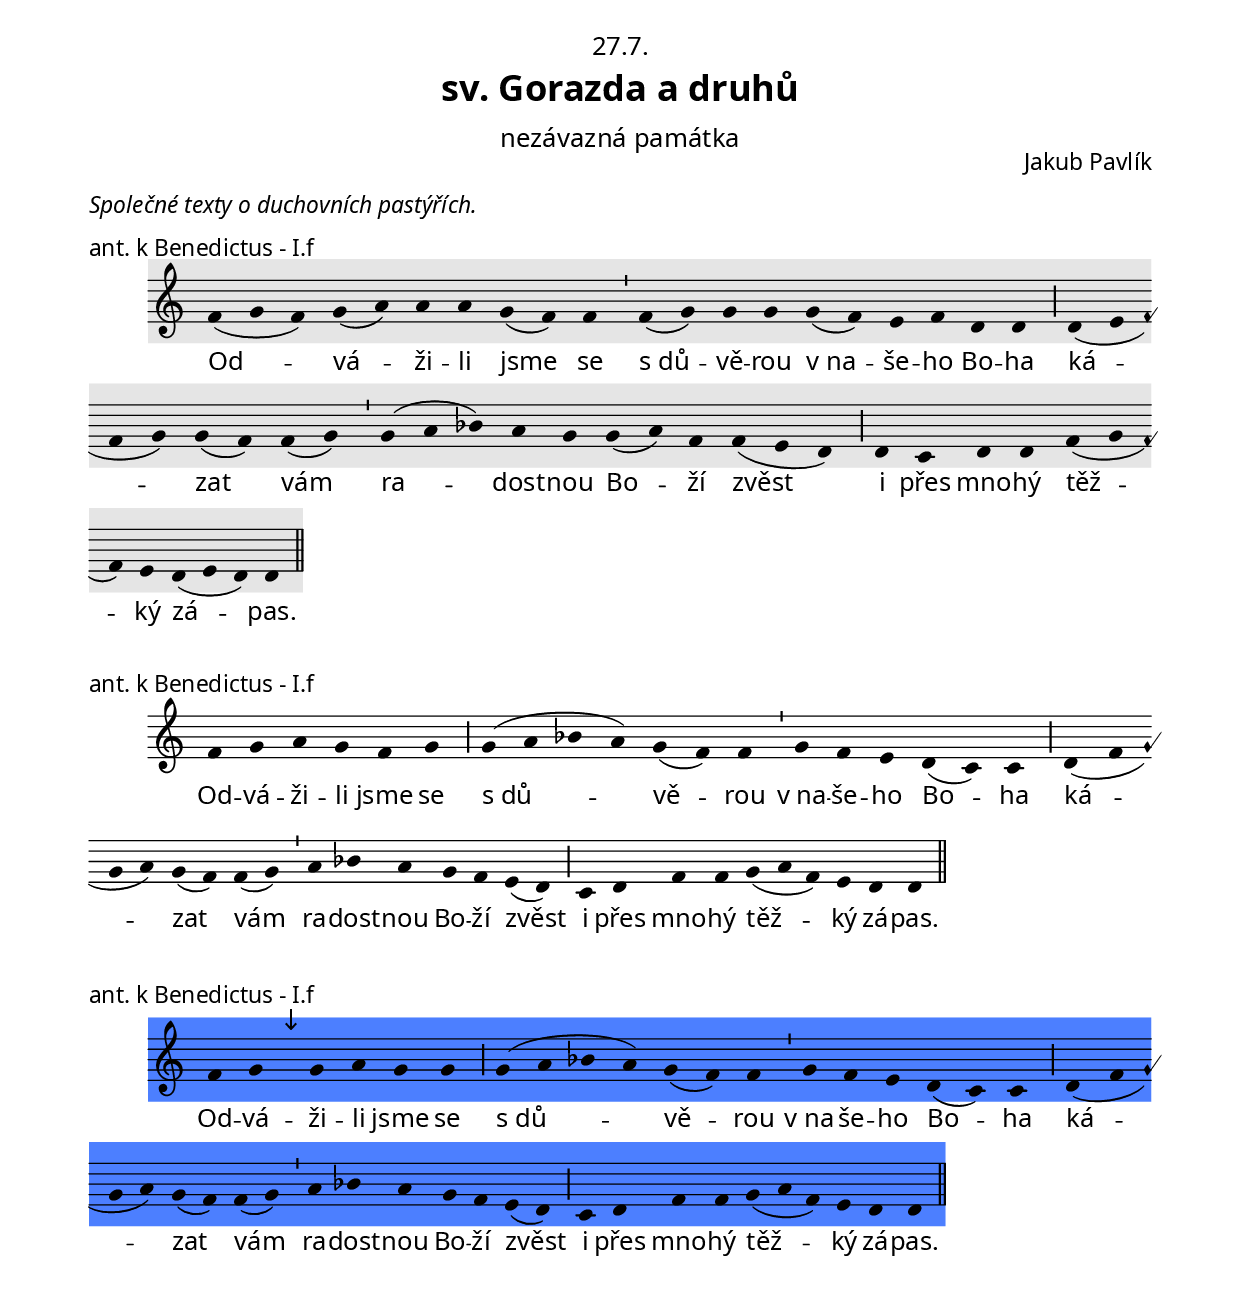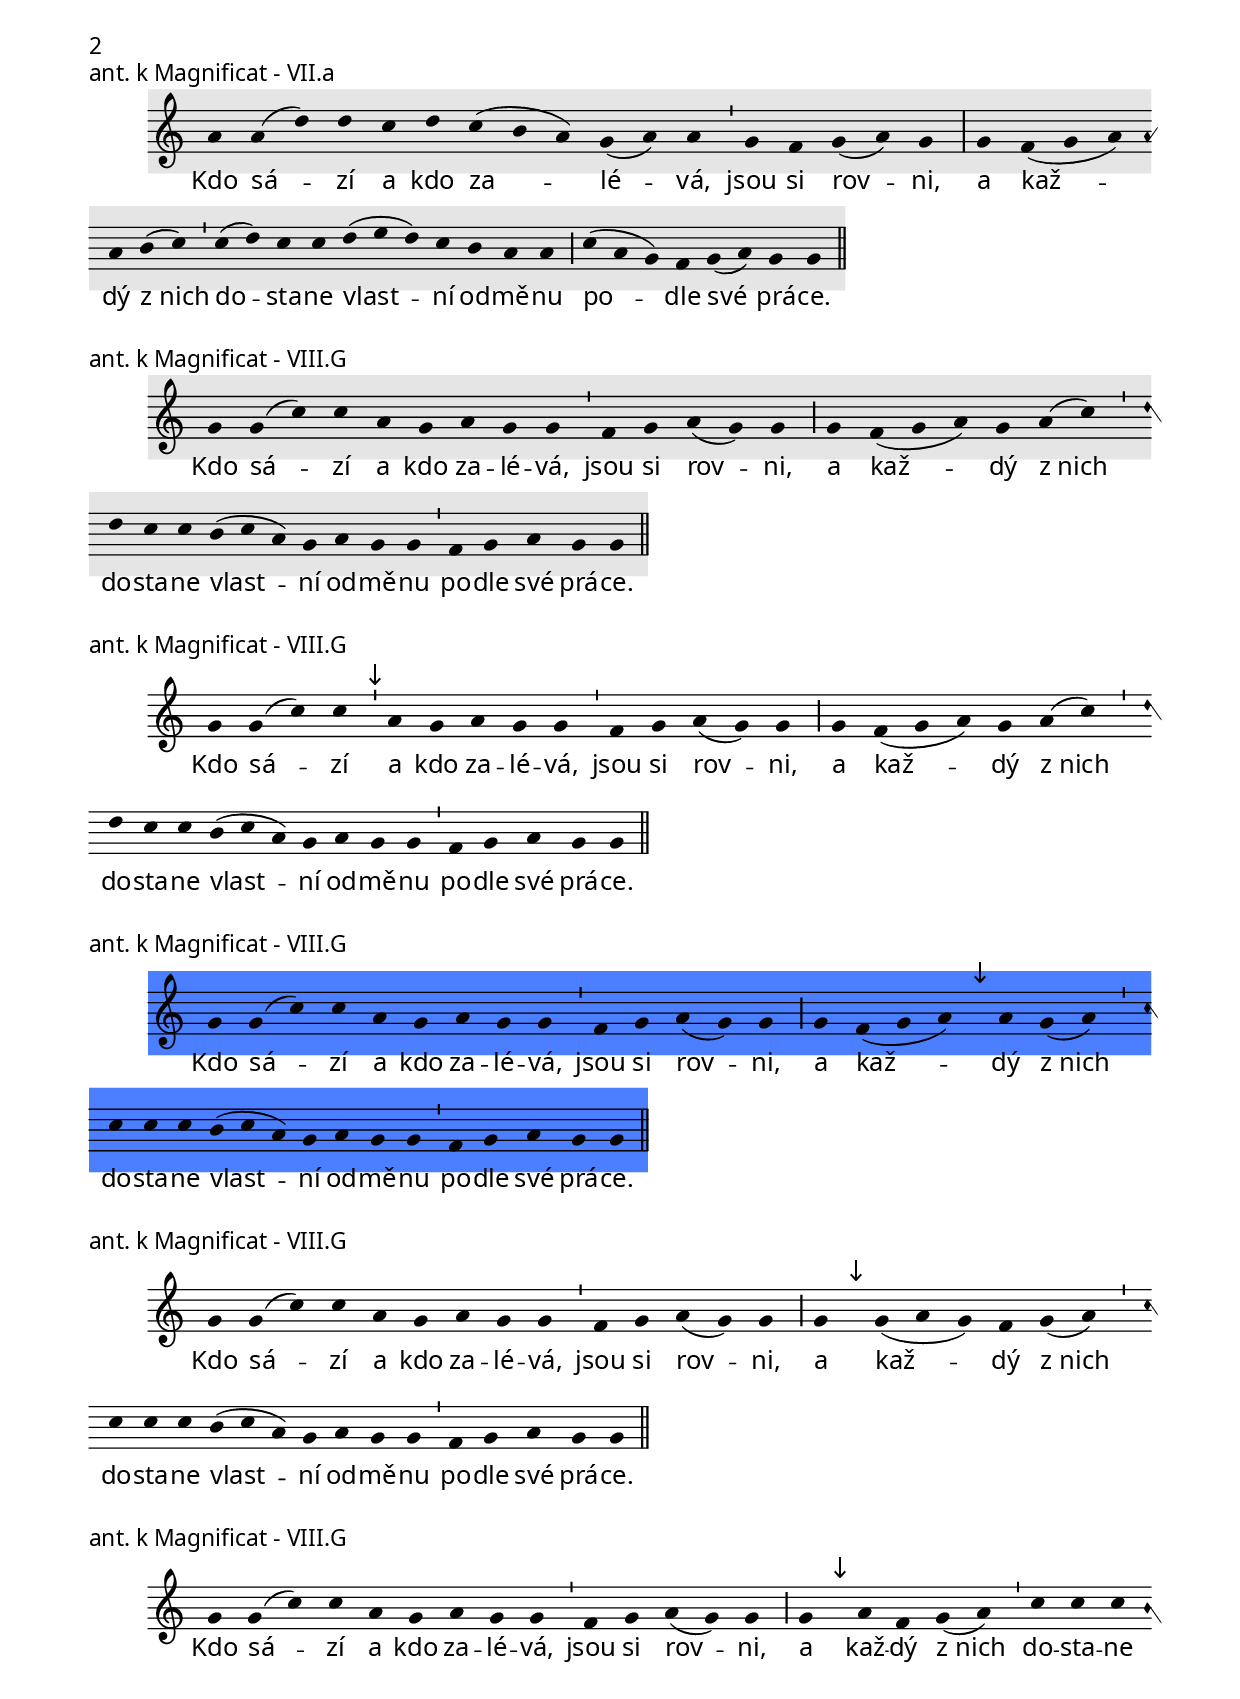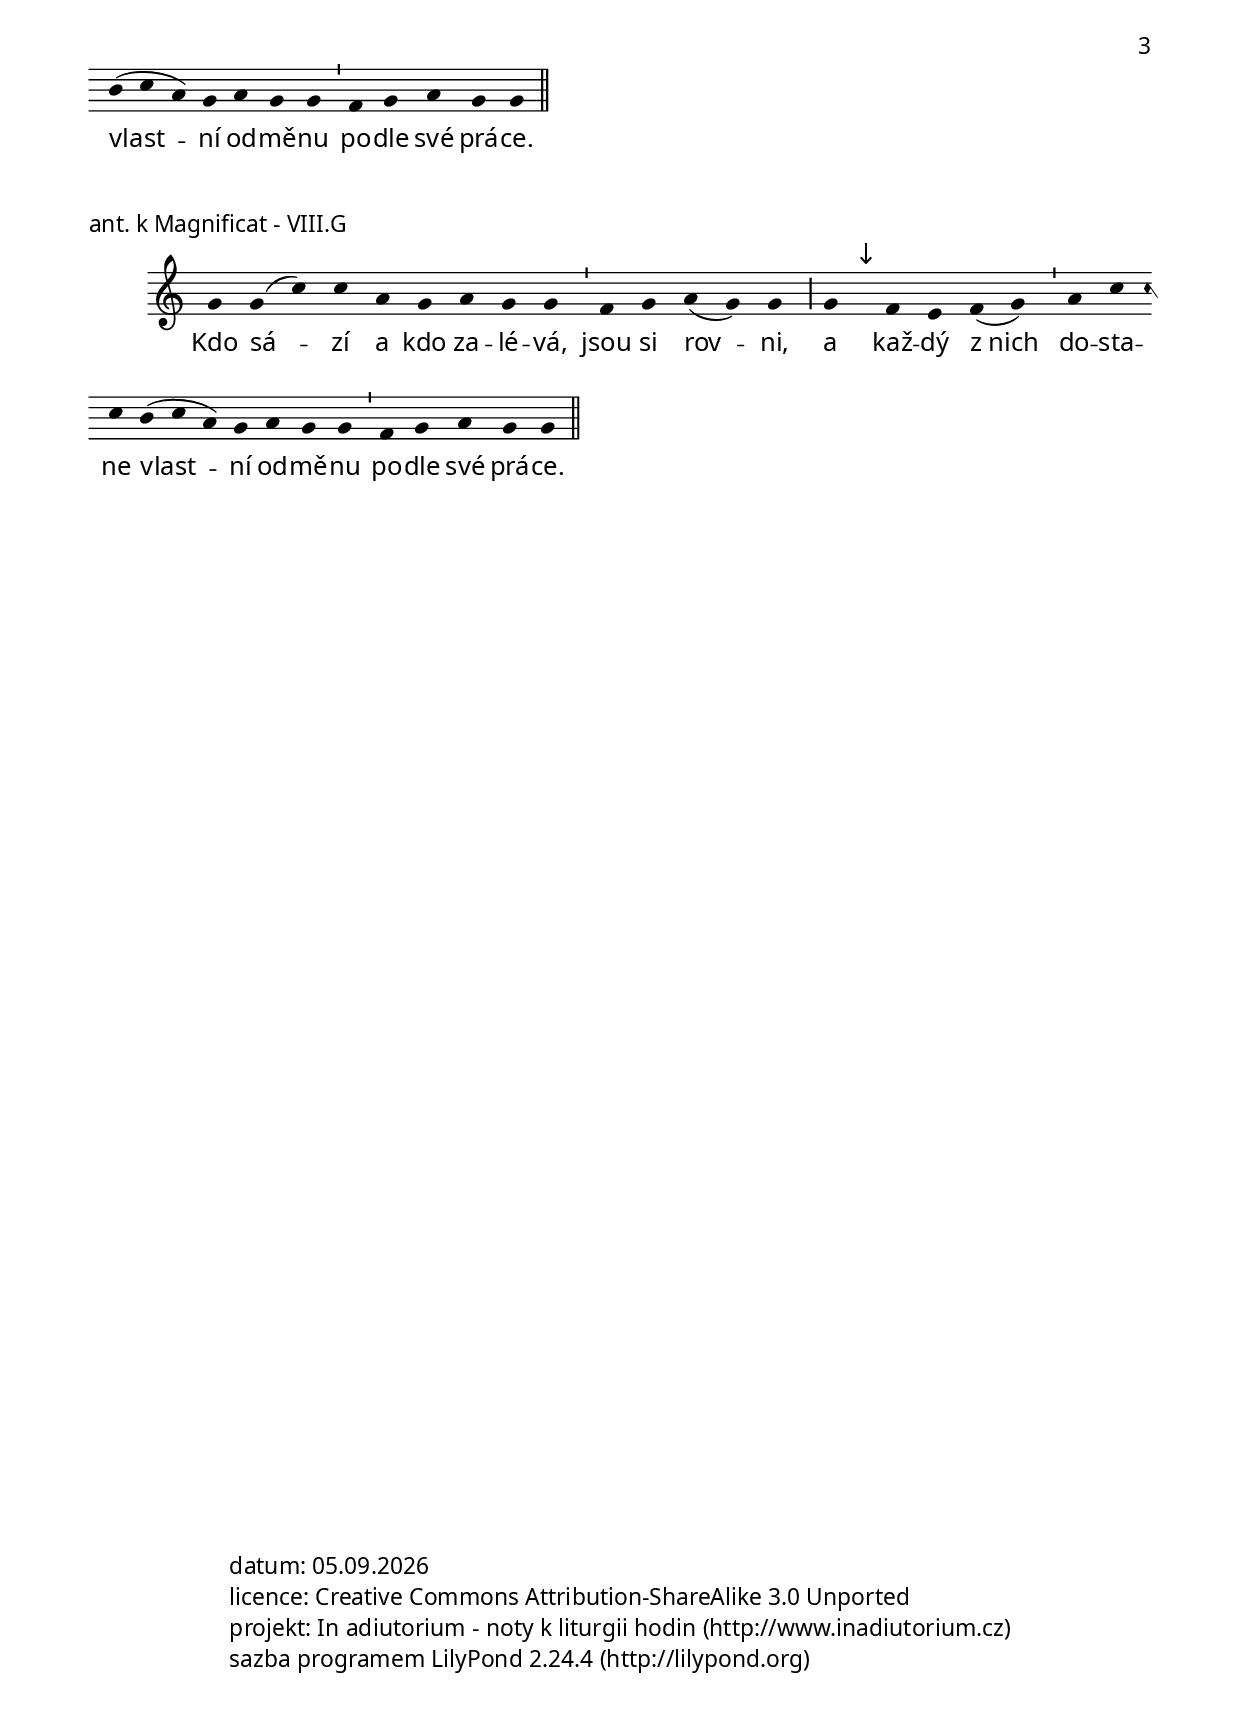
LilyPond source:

\version "2.15.40"

\include "../spolecne.ly"
\include "../dilyresponsorii.ly"

\header {
  title = \markup\titleSvatek
            "sv. Gorazda a druhů"
            "nezávazná památka"
            27.7.
  composer = "Jakub Pavlík"
}

\markup\communia #'(#:pastyr)

\score {
  \relative c' {
    \zvyraznovacSedy
    \choralniRezim
    f4( g f) g( a) a a g( f) f \barMin
    f( g) g g g( f) e f d d \barMaior
    d( e f g) g( f) f( g) \barMin g( a bes) a g g( a) f f( e d) \barMaior
    d c d d f( g f) e d( e d) d \barFinalis
  }
  \addlyrics {
    Od -- vá -- ži -- li jsme se
    s_dů -- vě -- rou v_na -- še -- ho Bo -- ha
    ká -- zat vám ra -- dost -- nou Bo -- ží zvěst
    i přes mno -- hý těž -- ký zá -- pas.
  }
  \header {
    quid = "ant. k Benedictus"
    modus = "I"
    differentia = "f"
    psalmus = ""
    placet = "_jsme se_ je fuj; _zápas_ lépe jen d d"
    id = "aben"
    piece = \markup {\sestavTitulekBezZalmu}
  }
}

\score {
  \relative c' {
    \choralniRezim
    f4 g a g f g \barMaior
    g( a bes a) g( f) f \barMin
    g f e d( c) c \barMaior
    d( f g a) g( f) f( g) \barMin
    a bes a g f e( d) \barMaior
    c d f f g( a f) e d d \barFinalis
  }
  \addlyrics {
    Od -- vá -- ži -- li jsme se
    s_dů -- vě -- rou
    v_na -- še -- ho Bo -- ha
    ká -- zat vám
    ra -- dost -- nou Bo -- ží zvěst
    i přes mno -- hý těž -- ký zá -- pas.
  }
  \header {
    quid = "ant. k Benedictus"
    modus = "I"
    differentia = "f"
    psalmus = ""
    id = "aben"
    piece = \markup {\sestavTitulekBezZalmu}
  }
}

\score {
  \relative c' {
    \zvyraznovacModry
    \choralniRezim
    f4 g \mark\sipka g a g g \barMaior
    g( a bes a) g( f) f \barMin
    g f e d( c) c \barMaior
    d( f g a) g( f) f( g) \barMin
    a bes a g f e( d) \barMaior
    c d f f g( a f) e d d \barFinalis
  }
  \addlyrics {
    Od -- vá -- ži -- li jsme se
    s_dů -- vě -- rou
    v_na -- še -- ho Bo -- ha
    ká -- zat vám
    ra -- dost -- nou Bo -- ží zvěst
    i přes mno -- hý těž -- ký zá -- pas.
  }
  \header {
    quid = "ant. k Benedictus"
    modus = "I"
    differentia = "f"
    psalmus = ""
    id = "aben"
    piece = \markup {\sestavTitulekBezZalmu}
  }
}

\pageBreak

\score {
  \relative c'' {
    \zvyraznovacSedy
    \choralniRezim
    a4 a( d) d c d c( b a) g( a) a \barMin
    g f g( a) g \barMax
    g f( g a) a b( c) \barMin c( d) c c d( e d) c b a a \barMaior
    c( a g) f g( a) g g \barFinalis
  }
  \addlyrics {
    Kdo sá -- zí a kdo za -- lé -- vá,
    jsou si rov -- ni,
    a kaž -- dý z_nich do -- sta -- ne vlast -- ní od -- mě -- nu
    po -- dle své prá -- ce.
  }
  \header {
    quid = "ant. k Magnificat"
    modus = "VII"
    differentia = "a"
    psalmus = ""
    id = "amag"
    piece = \markup {\sestavTitulekBezZalmu}
  }
}

\score {
  \relative c'' {
    \zvyraznovacSedy
    \choralniRezim
    g4 g( c) c a g a g g \barMin
    f g a( g) g \barMaior
    g f( g a) g a( c) \barMin
    d c c b( c a) g a g g \barMin
    f g a g g \barFinalis
  }
  \addlyrics {
    Kdo sá -- zí a kdo za -- lé -- vá,
    jsou si rov -- ni,
    a kaž -- dý z_nich
    do -- sta -- ne vlast -- ní od -- mě -- nu
    po -- dle své prá -- ce.
  }
  \header {
    quid = "ant. k Magnificat"
    modus = "VIII"
    differentia = "G"
    psalmus = ""
    placet = "_z nich_ dlouhou pes moc dobře nenese"
    id = "amag"
    piece = \markup {\sestavTitulekBezZalmu}
  }
}

\score {
  \relative c'' {
    \choralniRezim
    g4 g( c) c \mark\sipka \barMin a g a g g \barMin
    f g a( g) g \barMaior
    g f( g a) g a( c) \barMin
    d c c b( c a) g a g g \barMin
    f g a g g \barFinalis
  }
  \addlyrics {
    Kdo sá -- zí a kdo za -- lé -- vá,
    jsou si rov -- ni,
    a kaž -- dý z_nich
    do -- sta -- ne vlast -- ní od -- mě -- nu
    po -- dle své prá -- ce.
  }
  \header {
    quid = "ant. k Magnificat"
    modus = "VIII"
    differentia = "G"
    psalmus = ""
    id = "amag"
    piece = \markup {\sestavTitulekBezZalmu}
  }
}

\score {
  \relative c'' {
    \zvyraznovacModry
    \choralniRezim
    g4 g( c) c a g a g g \barMin
    f g a( g) g \barMaior
    g f( g a) \mark\sipka a g( a) \barMin
    c c c b( c a) g a g g \barMin
    f g a g g \barFinalis
  }
  \addlyrics {
    Kdo sá -- zí a kdo za -- lé -- vá,
    jsou si rov -- ni,
    a kaž -- dý z_nich
    do -- sta -- ne vlast -- ní od -- mě -- nu
    po -- dle své prá -- ce.
  }
  \header {
    quid = "ant. k Magnificat"
    modus = "VIII"
    differentia = "G"
    psalmus = ""
    id = "amag"
    piece = \markup {\sestavTitulekBezZalmu}
  }
}

\score {
  \relative c'' {
    \choralniRezim
    g4 g( c) c a g a g g \barMin
    f g a( g) g \barMaior
    g \mark\sipka g( a g) f g( a) \barMin
    c c c b( c a) g a g g \barMin
    f g a g g \barFinalis
  }
  \addlyrics {
    Kdo sá -- zí a kdo za -- lé -- vá,
    jsou si rov -- ni,
    a kaž -- dý z_nich
    do -- sta -- ne vlast -- ní od -- mě -- nu
    po -- dle své prá -- ce.
  }
  \header {
    quid = "ant. k Magnificat"
    modus = "VIII"
    differentia = "G"
    psalmus = ""
    id = "amag"
    piece = \markup {\sestavTitulekBezZalmu}
  }
}

\score {
  \relative c'' {
    \choralniRezim
    g4 g( c) c a g a g g \barMin
    f g a( g) g \barMaior
    g \mark\sipka a f g( a) \barMin
    c c c b( c a) g a g g \barMin
    f g a g g \barFinalis
  }
  \addlyrics {
    Kdo sá -- zí a kdo za -- lé -- vá,
    jsou si rov -- ni,
    a kaž -- dý z_nich
    do -- sta -- ne vlast -- ní od -- mě -- nu
    po -- dle své prá -- ce.
  }
  \header {
    quid = "ant. k Magnificat"
    modus = "VIII"
    differentia = "G"
    psalmus = ""
    id = "amag"
    piece = \markup {\sestavTitulekBezZalmu}
  }
}

\score {
  \relative c'' {
    \choralniRezim
    g4 g( c) c a g a g g \barMin
    f g a( g) g \barMaior
    g \mark\sipka f e f( g) \barMin
    a c c b( c a) g a g g \barMin
    f g a g g \barFinalis
  }
  \addlyrics {
    Kdo sá -- zí a kdo za -- lé -- vá,
    jsou si rov -- ni,
    a kaž -- dý z_nich
    do -- sta -- ne vlast -- ní od -- mě -- nu
    po -- dle své prá -- ce.
  }
  \header {
    quid = "ant. k Magnificat"
    modus = "VIII"
    differentia = "G"
    psalmus = ""
    id = "amag"
    piece = \markup {\sestavTitulekBezZalmu}
  }
}
